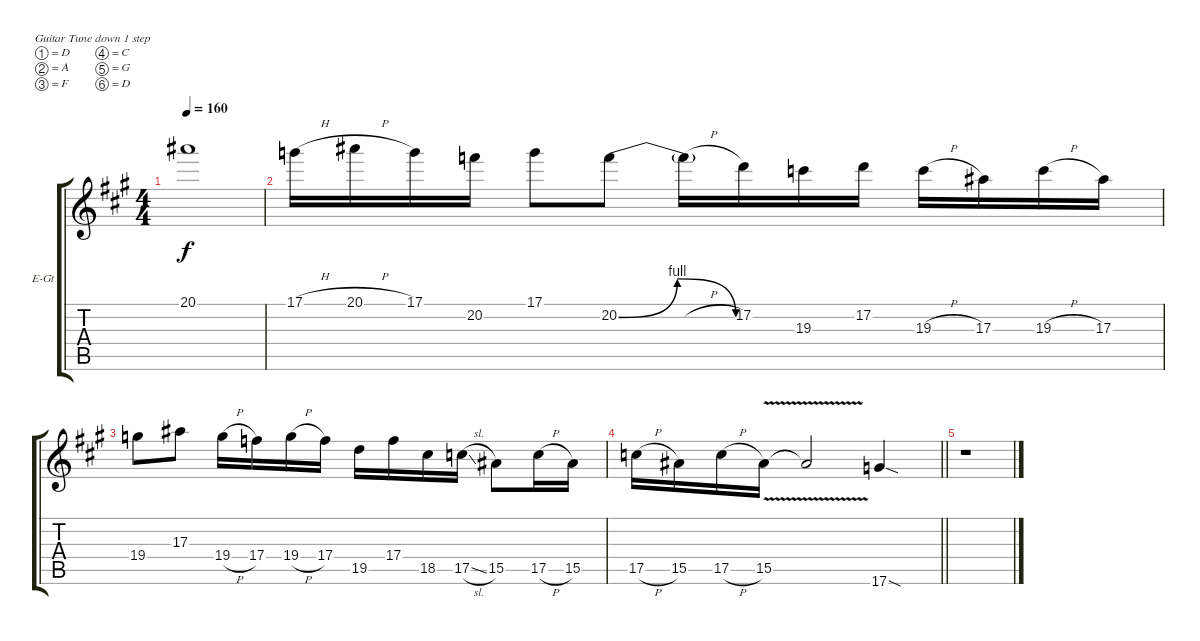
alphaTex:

\bracketExtendMode groupsimilarinstruments
\firstSystemTrackNameOrientation horizontal
\otherSystemsTrackNameOrientation horizontal
\track ("Lead Gtr" "E-Gt") {instrument distortionguitar}
\staff {score tabs}
\tuning (D4 A3 F3 C3 G2 D2)
\ts (4 4)
\tempo 160
\clef g2
\ks a
20.1.1{dy f} |
17.1{h}.16 20.1{h}.16 17.1.16 20.2.16 17.1.8 20.2{be (bendrelease 0 0 30 4 30 4 60 0)}.8 20.2{h t}.16 17.2.16 19.3.16 17.2.16 19.3{h}.16 17.3.16 19.3{h}.16 17.3.16 |
19.4.8 17.3.8 19.4{h}.16 17.4.16 19.4{h}.16 17.4.16 19.5.16 17.4.16 18.5.16 17.5{sl}.16 15.5.8 17.5{h}.16 15.5.16 |
\barLineRight lightlight
17.5{h}.16 15.5.16 17.5{h}.16 15.5{v}.16 15.5{v t}.2 17.6{sod}.4 |
r.1
